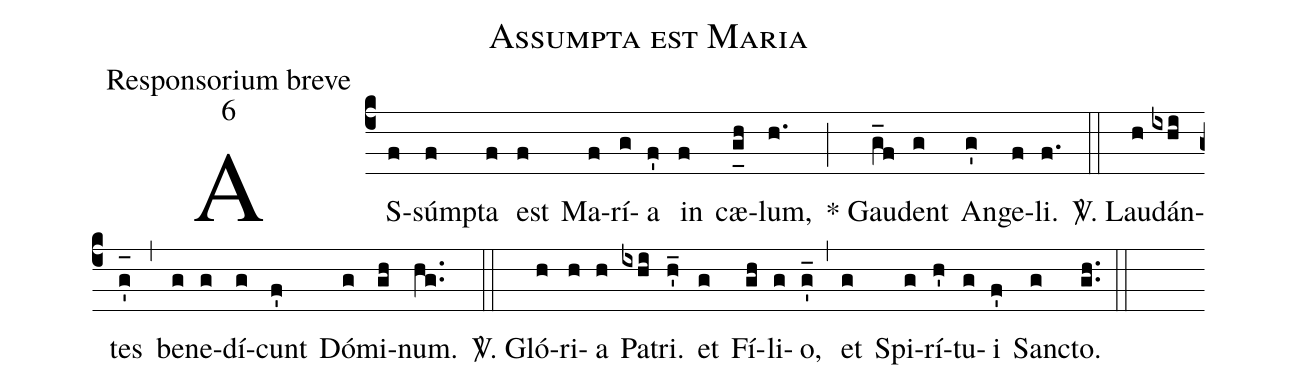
name:Assumpta est Maria;
office-part:Responsorium breve;
mode:6;
%%
(c4) AS(f)súm(f)pta(f) est(f) Ma(f)rí(g)a(f') in(f) cæ(g_[uh:l]h)lum,(h.) (;) * Gau(g_f)dent(g) An(g')ge(f)li.(f.) (::)
<sp>V/</sp>. Lau(h)dán(ixhi)tes(g'_[oh:h]) (,) be(g)ne(g)dí(g)cunt(f') Dó(g)mi(gh)num.(hg..) (::) <sp>V/</sp>. Gló(h)ri(h)a(h) Pa(ixhi)tri.(h'_) et(g) Fí(gh)li(g)o,(g'_) (,) et(g) Spi(g)rí(h')tu(g)i(f') San(g)cto.(gh..) (::)
